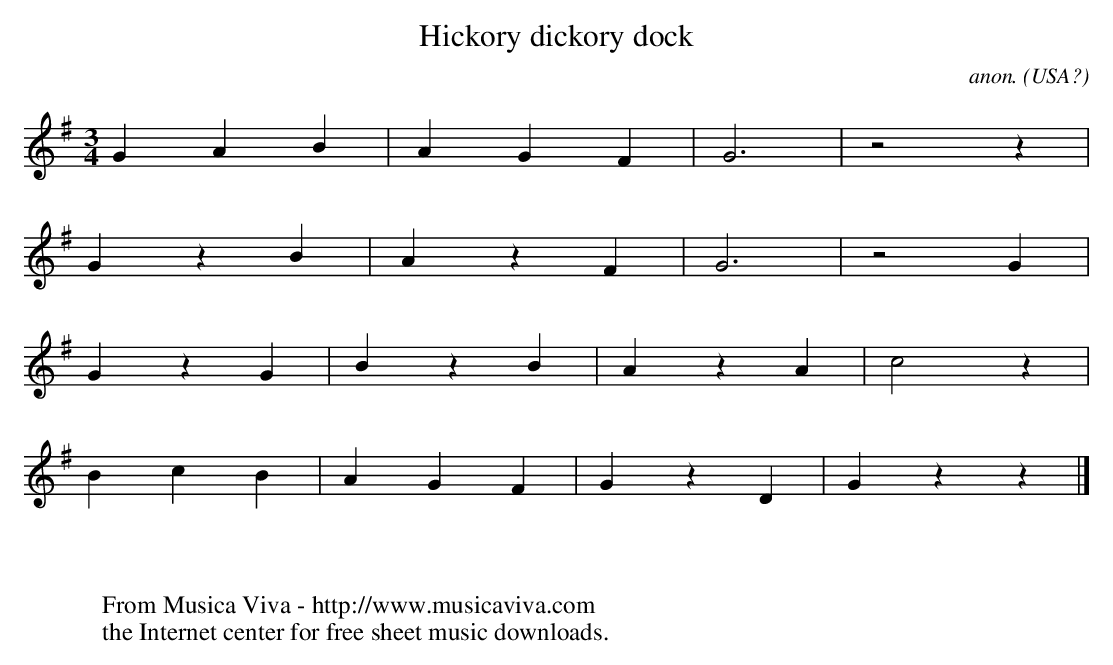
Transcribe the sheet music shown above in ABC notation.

X:1
T:Hickory dickory dock
C:anon.
O:USA?
M:3/4
L:1/4
K:G
GAB|AGF|G3|z2 z|
G z B|A z F|G3|z2 G|
G z G|B z B|A z A|c2 z|
BcB|AGF|G z D|G z z|]
W:
W:
W:  From Musica Viva - http://www.musicaviva.com
W:  the Internet center for free sheet music downloads.
